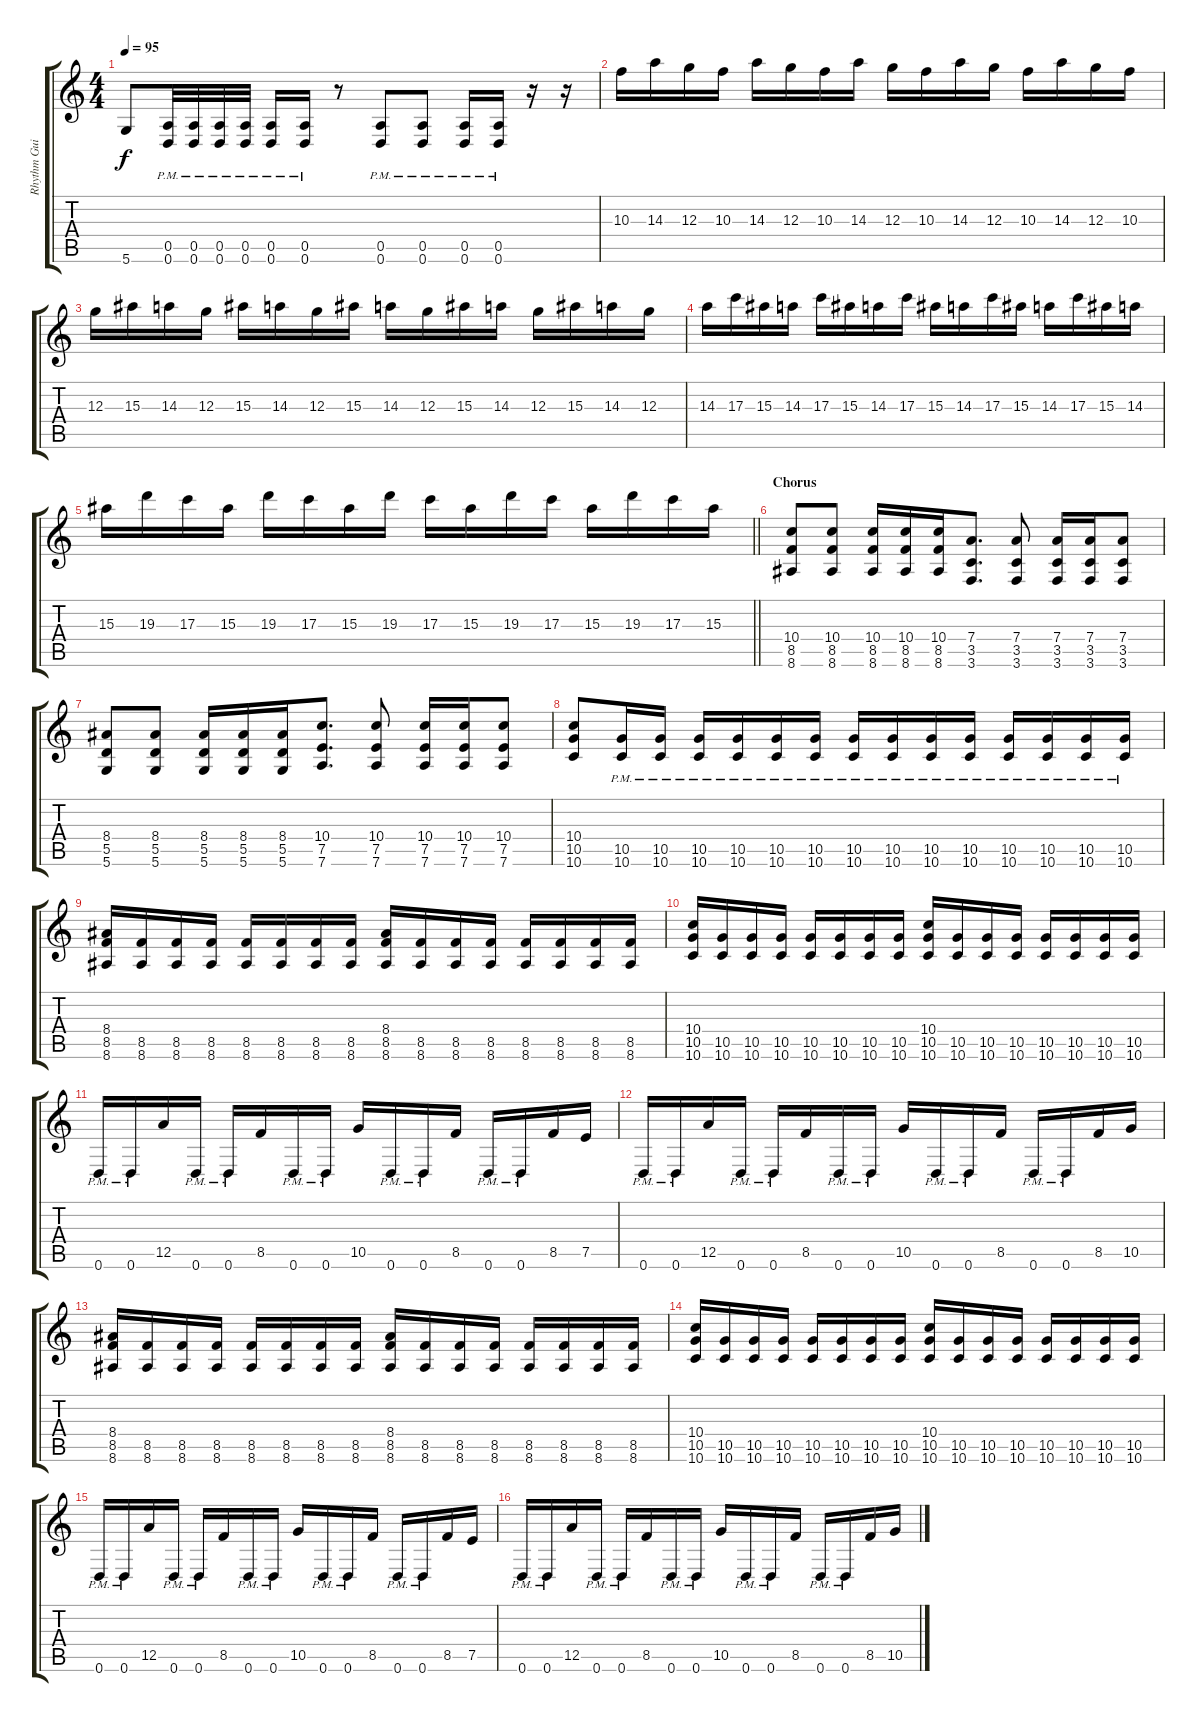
\track ("Rhythm Guitar I" "Rhythm Gui") {instrument overdrivenguitar}
\staff {score tabs}
\tuning (E4 B3 G3 D3 A2 D2) {hide}
\ts (4 4)
\tempo 95
\clef g2
\ks c
5.6{t}.8{dy f} (0.5{pm} 0.6{pm}).32{instrument overdrivenguitar} (0.5{pm} 0.6{pm}).32 (0.5{pm} 0.6{pm}).32 (0.5{pm} 0.6{pm}).32 (0.5{pm} 0.6{pm}).16 (0.5{pm} 0.6{pm}).16 r.8 (0.5{pm} 0.6{pm}).8 (0.5{pm} 0.6{pm}).8 (0.5{pm} 0.6{pm}).16 (0.5{pm} 0.6{pm}).16 r.16 r.16 |
10.3.16{balance 16} 14.3.16 12.3.16 10.3.16 14.3.16 12.3.16 10.3.16 14.3.16 12.3.16 10.3.16 14.3.16 12.3.16 10.3.16 14.3.16 12.3.16 10.3.16 |
12.3.16 15.3.16 14.3.16 12.3.16 15.3.16 14.3.16 12.3.16 15.3.16 14.3.16 12.3.16 15.3.16 14.3.16 12.3.16 15.3.16 14.3.16 12.3.16 |
14.3.16 17.3.16 15.3.16 14.3.16 17.3.16 15.3.16 14.3.16 17.3.16 15.3.16 14.3.16 17.3.16 15.3.16 14.3.16 17.3.16 15.3.16 14.3.16 |
\barLineRight lightlight
15.3.16 19.3.16 17.3.16 15.3.16 19.3.16 17.3.16 15.3.16 19.3.16 17.3.16 15.3.16 19.3.16 17.3.16 15.3.16 19.3.16 17.3.16 15.3.16 |
\section ("" "Chorus")
(10.4 8.5 8.6).8{balance 0} (10.4 8.5 8.6).8 (10.4 8.5 8.6).16 (10.4 8.5 8.6).16 (10.4 8.5 8.6).16 (7.4 3.5 3.6).8{d} (7.4 3.5 3.6).8 (7.4 3.5 3.6).16 (7.4 3.5 3.6).16 (7.4 3.5 3.6).8 |
(8.4 5.5 5.6).8 (8.4 5.5 5.6).8 (8.4 5.5 5.6).16 (8.4 5.5 5.6).16 (8.4 5.5 5.6).16 (10.4 7.5 7.6).8{d} (10.4 7.5 7.6).8 (10.4 7.5 7.6).16 (10.4 7.5 7.6).16 (10.4 7.5 7.6).8 |
(10.4 10.5 10.6).8 (10.5{pm} 10.6{pm}).16 (10.5{pm} 10.6{pm}).16 (10.5{pm} 10.6{pm}).16 (10.5{pm} 10.6{pm}).16 (10.5{pm} 10.6{pm}).16 (10.5{pm} 10.6{pm}).16 (10.5{pm} 10.6{pm}).16 (10.5{pm} 10.6{pm}).16 (10.5{pm} 10.6{pm}).16 (10.5{pm} 10.6{pm}).16 (10.5{pm} 10.6{pm}).16 (10.5{pm} 10.6{pm}).16 (10.5{pm} 10.6{pm}).16 (10.5{pm} 10.6{pm}).16 |
(8.4 8.5 8.6).16{balance 16} (8.5 8.6).16 (8.5 8.6).16 (8.5 8.6).16 (8.5 8.6).16 (8.5 8.6).16 (8.5 8.6).16 (8.5 8.6).16 (8.4 8.5 8.6).16 (8.5 8.6).16 (8.5 8.6).16 (8.5 8.6).16 (8.5 8.6).16 (8.5 8.6).16 (8.5 8.6).16 (8.5 8.6).16 |
(10.4 10.5 10.6).16 (10.5 10.6).16 (10.5 10.6).16 (10.5 10.6).16 (10.5 10.6).16 (10.5 10.6).16 (10.5 10.6).16 (10.5 10.6).16 (10.4 10.5 10.6).16 (10.5 10.6).16 (10.5 10.6).16 (10.5 10.6).16 (10.5 10.6).16 (10.5 10.6).16 (10.5 10.6).16 (10.5 10.6).16 |
0.6{pm}.16{balance 0} 0.6{pm}.16 12.5.16 0.6{pm}.16 0.6{pm}.16 8.5.16 0.6{pm}.16 0.6{pm}.16 10.5.16 0.6{pm}.16 0.6{pm}.16 8.5.16 0.6{pm}.16 0.6{pm}.16 8.5.16 7.5.16 |
0.6{pm}.16 0.6{pm}.16 12.5.16 0.6{pm}.16 0.6{pm}.16 8.5.16 0.6{pm}.16 0.6{pm}.16 10.5.16 0.6{pm}.16 0.6{pm}.16 8.5.16 0.6{pm}.16 0.6{pm}.16 8.5.16 10.5.16 |
(8.4 8.5 8.6).16{balance 16} (8.5 8.6).16 (8.5 8.6).16 (8.5 8.6).16 (8.5 8.6).16 (8.5 8.6).16 (8.5 8.6).16 (8.5 8.6).16 (8.4 8.5 8.6).16 (8.5 8.6).16 (8.5 8.6).16 (8.5 8.6).16 (8.5 8.6).16 (8.5 8.6).16 (8.5 8.6).16 (8.5 8.6).16 |
(10.4 10.5 10.6).16 (10.5 10.6).16 (10.5 10.6).16 (10.5 10.6).16 (10.5 10.6).16 (10.5 10.6).16 (10.5 10.6).16 (10.5 10.6).16 (10.4 10.5 10.6).16 (10.5 10.6).16 (10.5 10.6).16 (10.5 10.6).16 (10.5 10.6).16 (10.5 10.6).16 (10.5 10.6).16 (10.5 10.6).16 |
0.6{pm}.16{balance 0} 0.6{pm}.16 12.5.16 0.6{pm}.16 0.6{pm}.16 8.5.16 0.6{pm}.16 0.6{pm}.16 10.5.16 0.6{pm}.16 0.6{pm}.16 8.5.16 0.6{pm}.16 0.6{pm}.16 8.5.16 7.5.16 |
0.6{pm}.16 0.6{pm}.16 12.5.16 0.6{pm}.16 0.6{pm}.16 8.5.16 0.6{pm}.16 0.6{pm}.16 10.5.16 0.6{pm}.16 0.6{pm}.16 8.5.16 0.6{pm}.16 0.6{pm}.16 8.5.16 10.5.16
